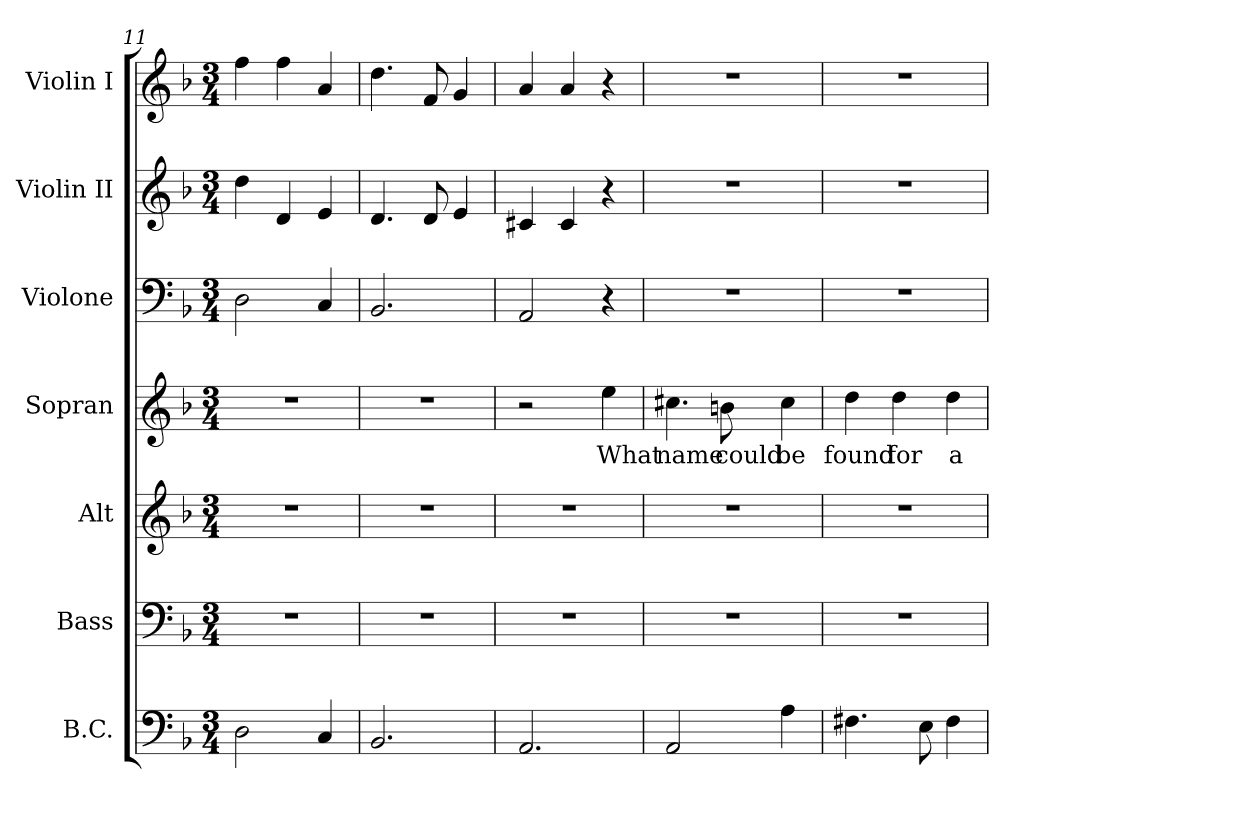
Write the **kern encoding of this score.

**kern	**kern	**kern	**kern	**text	**kern	**kern	**kern
*part7	*part6	*part5	*part4	*part4	*part3	*part2	*part1
*staff7	*staff6	*staff5	*staff4	*staff4	*staff3	*staff2	*staff1
*I"B.C.	*I"Bass	*I"Alt	*I"Sopran	*	*I"Violone	*I"Violin II	*I"Violin I
*	*I'B.	*I'A.	*I'S.	*	*	*I'Vln. II	*I'Vln. I
*clefF4	*clefF4	*clefG2	*clefG2	*	*clefF4	*clefG2	*clefG2
*k[b-]	*k[b-]	*k[b-]	*k[b-]	*	*k[b-]	*k[b-]	*k[b-]
*F:	*F:	*F:	*F:	*	*F:	*F:	*F:
*M3/4	*M3/4	*M3/4	*M3/4	*	*M3/4	*M3/4	*M3/4
=11	=11	=11	=11	=11	=11	=11	=11
!	!LO:N:vis=1	!LO:N:vis=1	!LO:N:vis=1	!	!	!	!
2Di\	2.r	2.r	2.r	.	2Di\	4ddi\	4ffi\
.	.	.	.	.	.	4di/	4ffi\
4Ci/	.	.	.	.	4Ci/	4ei/	4ai/
=12	=12	=12	=12	=12	=12	=12	=12
!	!LO:N:vis=1	!LO:N:vis=1	!LO:N:vis=1	!	!	!	!
2.BB-i/	2.r	2.r	2.r	.	2.BB-i/	4.di/	4.ddi\
.	.	.	.	.	.	8di/	8fi/
.	.	.	.	.	.	4ei/	4gi/
=13	=13	=13	=13	=13	=13	=13	=13
!	!LO:N:vis=1	!LO:N:vis=1	!	!	!	!	!
2.AAi/	2.r	2.r	2r	.	2AAi/	4c#Xi/	4ai/
.	.	.	.	.	.	4c#i/	4ai/
!	!	!	!	!LO:LY:b:color=#000000	!	!	!
.	.	.	4eei\	What	4r	4r	4r
=14	=14	=14	=14	=14	=14	=14	=14
!	!LO:N:vis=1	!LO:N:vis=1	!	!	!	!	!
!	!	!	!	!LO:LY:b:color=#000000	!LO:N:vis=1	!LO:N:vis=1	!LO:N:vis=1
2AAi/	2.r	2.r	4.cc#Xi\	name	2.r	2.r	2.r
!	!	!	!	!LO:LY:b:color=#000000	!	!	!
.	.	.	8bni\	could	.	.	.
!	!	!	!	!LO:LY:b:color=#000000	!	!	!
4Ai\	.	.	4cc#i\	be	.	.	.
=15	=15	=15	=15	=15	=15	=15	=15
!	!LO:N:vis=1	!LO:N:vis=1	!	!	!	!	!
!	!	!	!	!LO:LY:b:color=#000000	!LO:N:vis=1	!LO:N:vis=1	!LO:N:vis=1
4.F#Xi\	2.r	2.r	4ddi\	found	2.r	2.r	2.r
!	!	!	!	!LO:LY:b:color=#000000	!	!	!
.	.	.	4ddi\	for	.	.	.
8Ei\	.	.	.	.	.	.	.
!	!	!	!	!LO:LY:b:color=#000000	!	!	!
4F#i\	.	.	4ddi\	a	.	.	.
=	=	=	=	=	=	=	=
*-	*-	*-	*-	*-	*-	*-	*-
